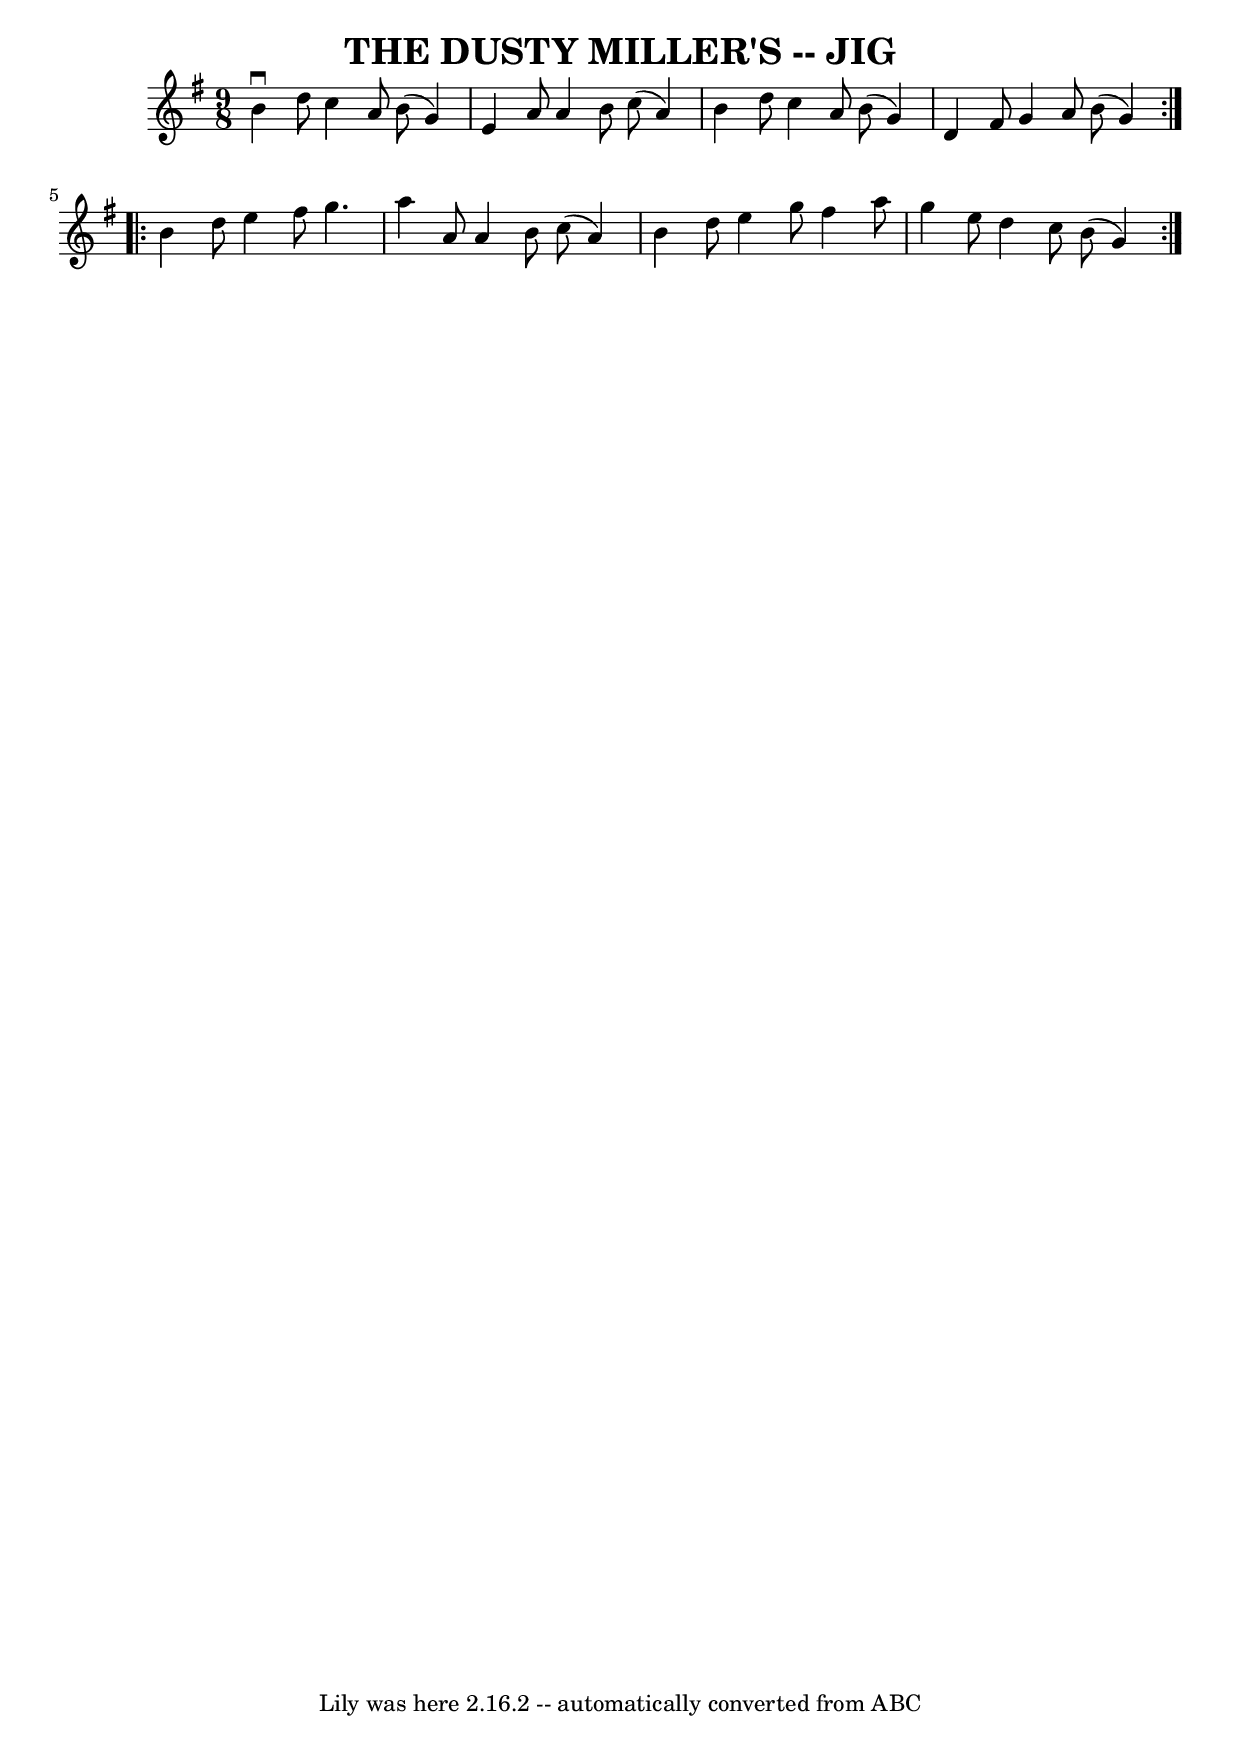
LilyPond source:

\version "2.7.40"
\header {
	book = "Ryan's Mammoth Collection of Fiddle Tunes"
	crossRefNumber = "1"
	footnotes = ""
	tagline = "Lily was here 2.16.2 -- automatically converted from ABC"
	title = "THE DUSTY MILLER'S -- JIG"
}
voicedefault =  {
\set Score.defaultBarType = "empty"

\repeat volta 2 {
\time 9/8 \key g \major   b'4 ^\downbow   d''8    c''4    a'8    b'8 (g'4  
-)   |
   e'4    a'8    a'4    b'8    c''8 (a'4)   |
   b'4   
 d''8    c''4    a'8    b'8 (g'4)   |
   d'4    fis'8    g'4    a'8 
   b'8 (g'4)   }     \repeat volta 2 {   b'4    d''8    e''4    fis''8    
g''4.    |
   a''4    a'8    a'4    b'8    c''8 (a'4)   |
   
b'4    d''8    e''4    g''8    fis''4    a''8    |
   g''4    e''8    
d''4    c''8    b'8 (g'4)   }   
}

\score{
    <<

	\context Staff="default"
	{
	    \voicedefault 
	}

    >>
	\layout {
	}
	\midi {}
}
